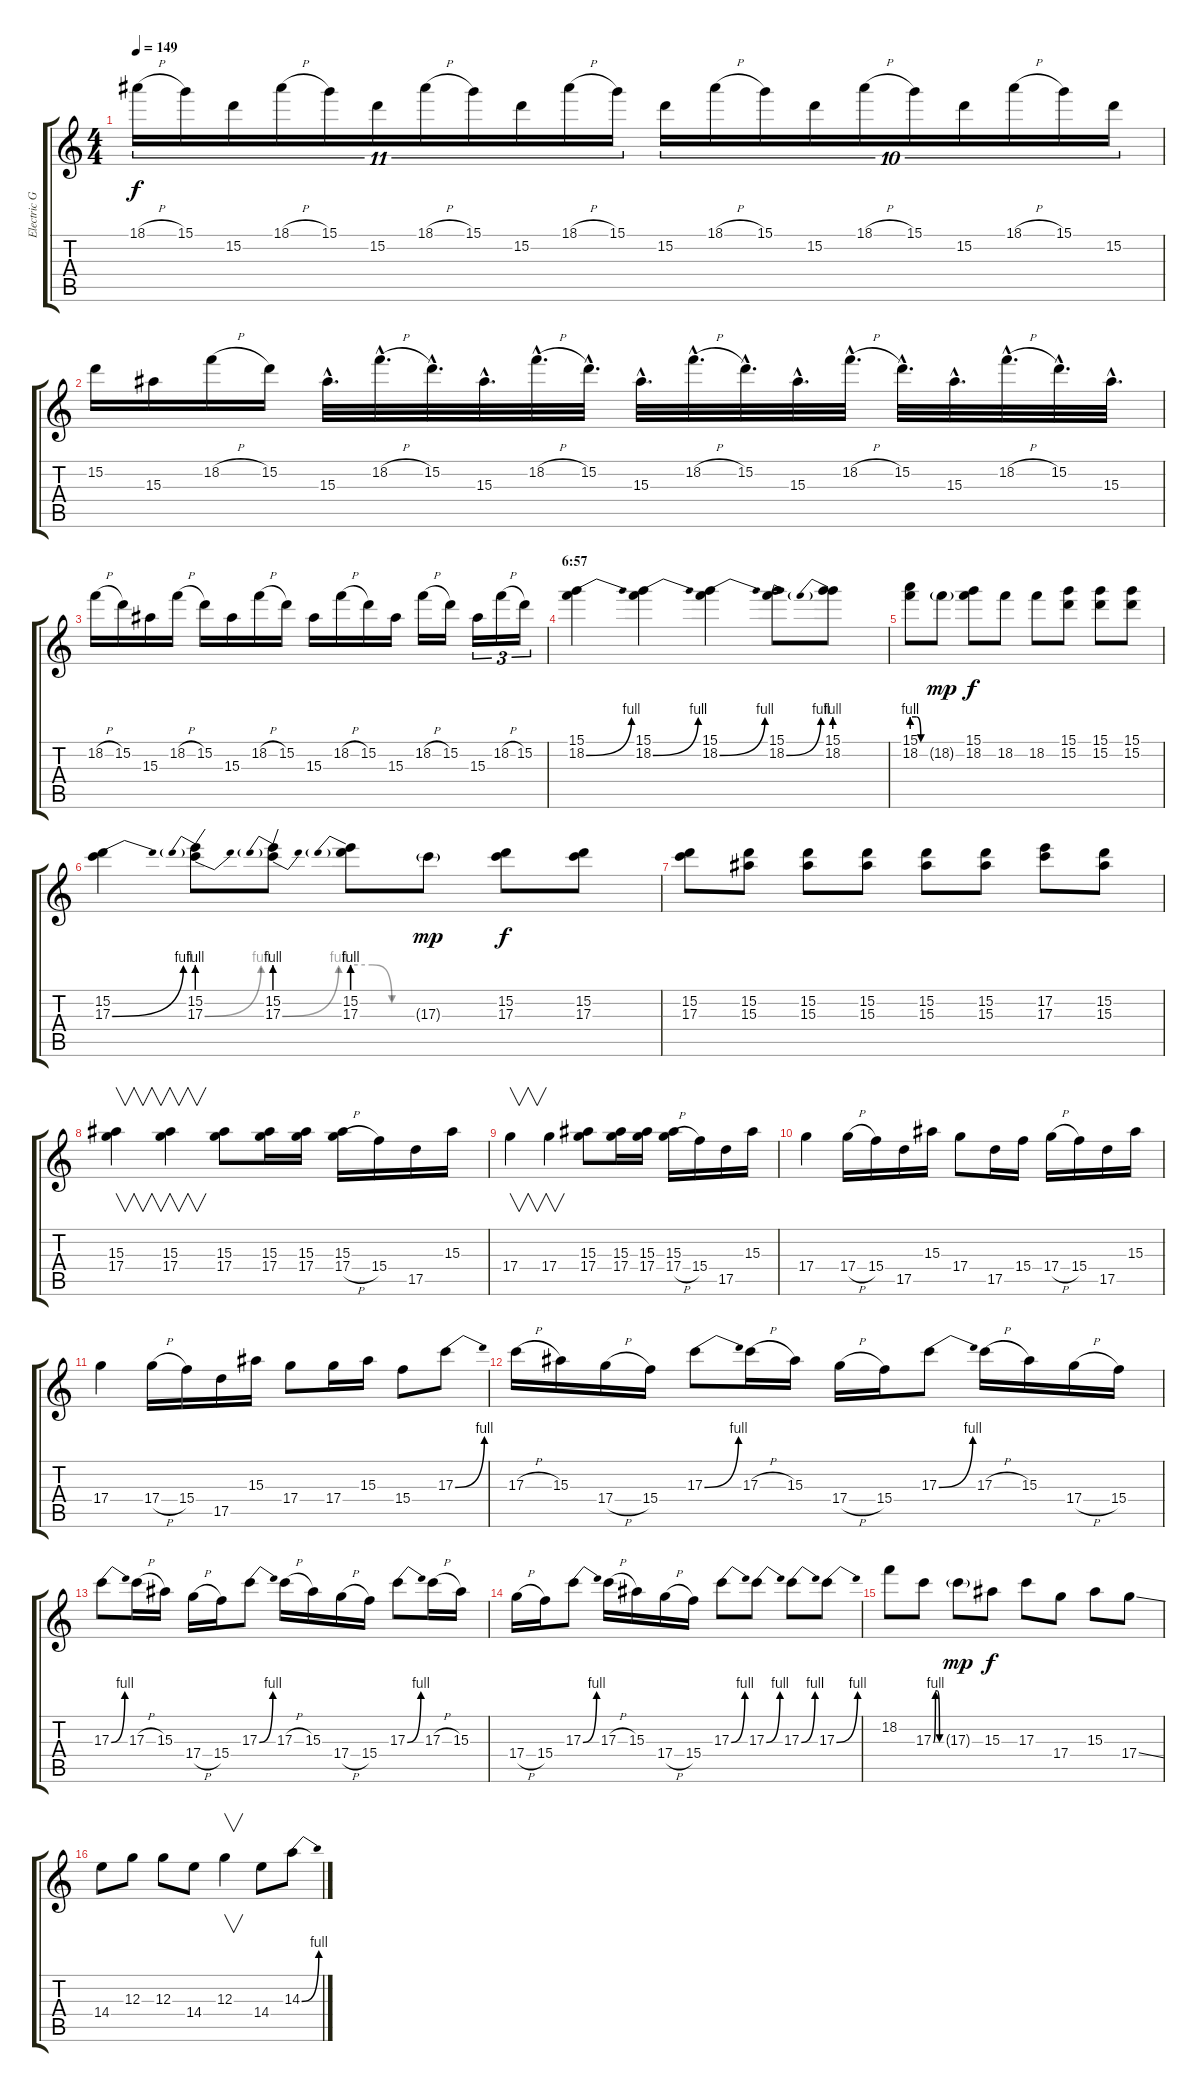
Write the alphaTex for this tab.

\track ("Electric Guitar 4" "Electric G") {instrument distortionguitar}
\staff {score tabs}
\tuning (E4 B3 G3 D3 A2 E2) {hide}
\ts (4 4)
\tempo 149
\clef g2
\ks c
18.1{h}.16{tu (11 8) dy f} 15.1.16{tu (11 8)} 15.2.16{tu (11 8)} 18.1{h}.16{tu (11 8)} 15.1.16{tu (11 8)} 15.2.16{tu (11 8)} 18.1{h}.16{tu (11 8)} 15.1.16{tu (11 8)} 15.2.16{tu (11 8)} 18.1{h}.16{tu (11 8)} 15.1.16{tu (11 8)} 15.2.16{tu (10 8)} 18.1{h}.16{tu (10 8)} 15.1.16{tu (10 8)} 15.2.16{tu (10 8)} 18.1{h}.16{tu (10 8)} 15.1.16{tu (10 8)} 15.2.16{tu (10 8)} 18.1{h}.16{tu (10 8)} 15.1.16{tu (10 8)} 15.2.16{tu (10 8)} |
15.2.16 15.3.16 18.2{h}.16 15.2.16 15.3{hac}.32{d} 18.2{h hac}.32{d} 15.2{hac}.32{d} 15.3{hac}.32{d} 18.2{h hac}.32{d} 15.2{hac}.32{d} 15.3{hac}.32{d} 18.2{h hac}.32{d} 15.2{hac}.32{d} 15.3{hac}.32{d} 18.2{h hac}.32{d} 15.2{hac}.32{d} 15.3{hac}.32{d} 18.2{h hac}.32{d} 15.2{hac}.32{d} 15.3{hac}.32{d} |
18.2{h}.16 15.2.16 15.3.16 18.2{h}.16 15.2.16 15.3.16 18.2{h}.16 15.2.16 15.3.16 18.2{h}.16 15.2.16 15.3.16 18.2{h}.16 15.2.16 15.3.16{tu (3 2)} 18.2{h}.16{tu (3 2)} 15.2.16{tu (3 2)} |
\section ("" "6:57")
(15.1 18.2{be (bend 0 0 60 4)}).4 (15.1 18.2{be (bend 0 0 60 4)}).4 (15.1 18.2{be (bend 0 0 60 4)}).4 (15.1 18.2{be (bend 0 0 60 4)}).8 (15.1 18.2{be (prebend 0 4 60 4)}).8 |
(15.1{be (custom 0 4 20 4 40 0 60 0)} 18.2).8 18.2{g}.8{dy mp} (15.1 18.2).8{dy f} 18.2.8 18.2.8 (15.1 15.2).8 (15.1 15.2).8 (15.1 15.2).8 |
(15.2 17.3{be (bend 0 0 60 4)}).4 (15.2{be (prebend 0 4 60 4)} 17.3{be (bend 0 0 60 4)}).8 (15.2{be (prebend 0 4 60 4)} 17.3{be (bend 0 0 60 4)}).8 (15.2{be (prebend 0 4 60 4)} 17.3{be (custom 0 4 20 4 40 0 60 0)}).8 17.3{g}.8{dy mp} (15.2 17.3).8{dy f} (15.2 17.3).8 |
(15.2 17.3).8 (15.2 15.3).8 (15.2 15.3).8 (15.2 15.3).8 (15.2 15.3).8 (15.2 15.3).8 (17.2 17.3).8 (15.2 15.3).8 |
(15.3 17.4).4{v} (15.3 17.4).4{v} (15.3 17.4).8 (15.3 17.4).16 (15.3 17.4).16 (15.3 17.4{h}).16 15.4.16 17.5.16 15.3.16 |
17.4.4{v} 17.4.4{v} (15.3 17.4).8 (15.3 17.4).16 (15.3 17.4).16 (15.3 17.4{h}).16 15.4.16 17.5.16 15.3.16 |
17.4.4 17.4{h}.16 15.4.16 17.5.16 15.3.16 17.4.8 17.5.16 15.4.16 17.4{h}.16 15.4.16 17.5.16 15.3.16 |
17.4.4 17.4{h}.16 15.4.16 17.5.16 15.3.16 17.4.8 17.4.16 15.3.16 15.4.8 17.3{be (bend 0 0 60 4)}.8 |
17.3{h}.16 15.3.16 17.4{h}.16 15.4.16 17.3{be (bend 0 0 60 4)}.8 17.3{h}.16 15.3.16 17.4{h}.16 15.4.16 17.3{be (bend 0 0 60 4)}.8 17.3{h}.16 15.3.16 17.4{h}.16 15.4.16 |
17.3{be (bend 0 0 60 4)}.8 17.3{h}.16 15.3.16 17.4{h}.16 15.4.16 17.3{be (bend 0 0 60 4)}.8 17.3{h}.16 15.3.16 17.4{h}.16 15.4.16 17.3{be (bend 0 0 60 4)}.8 17.3{h}.16 15.3.16 |
17.4{h}.16 15.4.16 17.3{be (bend 0 0 60 4)}.8 17.3{h}.16 15.3.16 17.4{h}.16 15.4.16 17.3{be (bend 0 0 60 4)}.8 17.3{be (bend 0 0 60 4)}.8 17.3{be (bend 0 0 60 4)}.8 17.3{be (bend 0 0 60 4)}.8 |
18.2.8 17.3{be (custom 0 0 15 4 30 4 45 0 60 0)}.8 17.3{g}.8{dy mp} 15.3.8{dy f} 17.3.8 17.4.8 15.3.8 17.4{ss}.8 |
14.4.8 12.3.8 12.3.8 14.4.8 12.3.4{v} 14.4.8 14.3{be (bend 0 0 60 4)}.8
